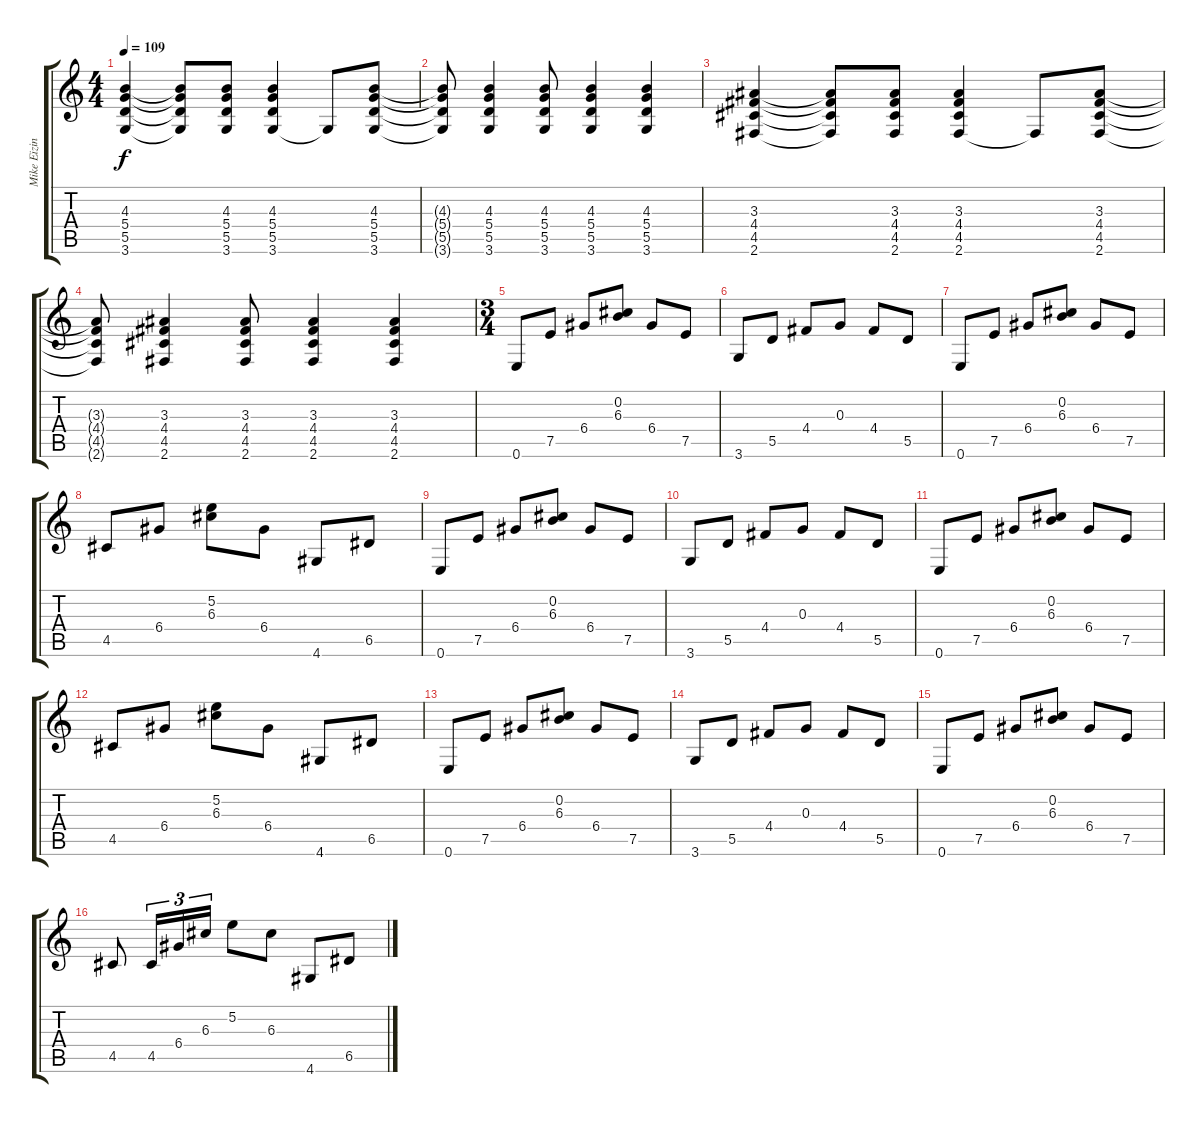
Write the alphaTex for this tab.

\track ("Mike Eizinger" "Mike Eizin") {instrument acousticguitarsteel}
\staff {score tabs}
\tuning (E4 B3 G3 D3 A2 E2) {hide}
\ts (4 4)
\tempo 109
\clef g2
\ks c
(4.3 5.4 5.5 3.6).4{dy f} (4.3{t} 5.4{t} 5.5{t} 3.6{t}).8 (4.3 5.4 5.5 3.6).8 (4.3 5.4 5.5 3.6).4 3.6{t}.8 (4.3 5.4 5.5 3.6).8 |
(4.3{t} 5.4{t} 5.5{t} 3.6{t}).8 (4.3 5.4 5.5 3.6).4 (4.3 5.4 5.5 3.6).8 (4.3 5.4 5.5 3.6).4 (4.3 5.4 5.5 3.6).4 |
(3.3 4.4 4.5 2.6).4 (3.3{t} 4.4{t} 4.5{t} 2.6{t}).8 (3.3 4.4 4.5 2.6).8 (3.3 4.4 4.5 2.6).4 2.6{t}.8 (3.3 4.4 4.5 2.6).8 |
(3.3{t} 4.4{t} 4.5{t} 2.6{t}).8 (3.3 4.4 4.5 2.6).4 (3.3 4.4 4.5 2.6).8 (3.3 4.4 4.5 2.6).4 (3.3 4.4 4.5 2.6).4 |
\ts (3 4)
0.6.8 7.5.8 6.4.8 (0.2 6.3).8 6.4.8 7.5.8 |
3.6.8 5.5.8 4.4.8 0.3.8 4.4.8 5.5.8 |
0.6.8 7.5.8 6.4.8 (0.2 6.3).8 6.4.8 7.5.8 |
4.5.8 6.4.8 (5.2 6.3).8 6.4.8 4.6.8 6.5.8 |
0.6.8 7.5.8 6.4.8 (0.2 6.3).8 6.4.8 7.5.8 |
3.6.8 5.5.8 4.4.8 0.3.8 4.4.8 5.5.8 |
0.6.8 7.5.8 6.4.8 (0.2 6.3).8 6.4.8 7.5.8 |
4.5.8 6.4.8 (5.2 6.3).8 6.4.8 4.6.8 6.5.8 |
0.6.8 7.5.8 6.4.8 (0.2 6.3).8 6.4.8 7.5.8 |
3.6.8 5.5.8 4.4.8 0.3.8 4.4.8 5.5.8 |
0.6.8 7.5.8 6.4.8 (0.2 6.3).8 6.4.8 7.5.8 |
4.5.8 4.5.16{tu (3 2)} 6.4.16{tu (3 2)} 6.3.16{tu (3 2)} 5.2.8 6.3.8 4.6.8 6.5.8
